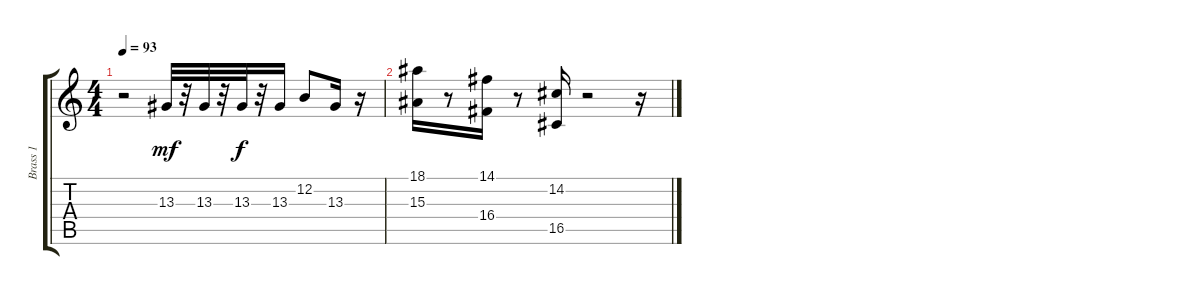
\track ("Brass 1" "Brass 1") {instrument brasssection}
\staff {score tabs}
\tuning (E4 B3 G3 D3 A2 E2) {hide}
\ts (4 4)
\tempo 93
\clef g2
\ks c
r.2{dy f} 13.3.32{dy mf} r.32 13.3.32 r.32 13.3.32{dy f} r.32 13.3.16 12.2.8 13.3.16 r.16 |
(18.1 15.3).16 r.8 (14.1 16.4).16 r.8 (14.2 16.5).16 r.2 r.16
